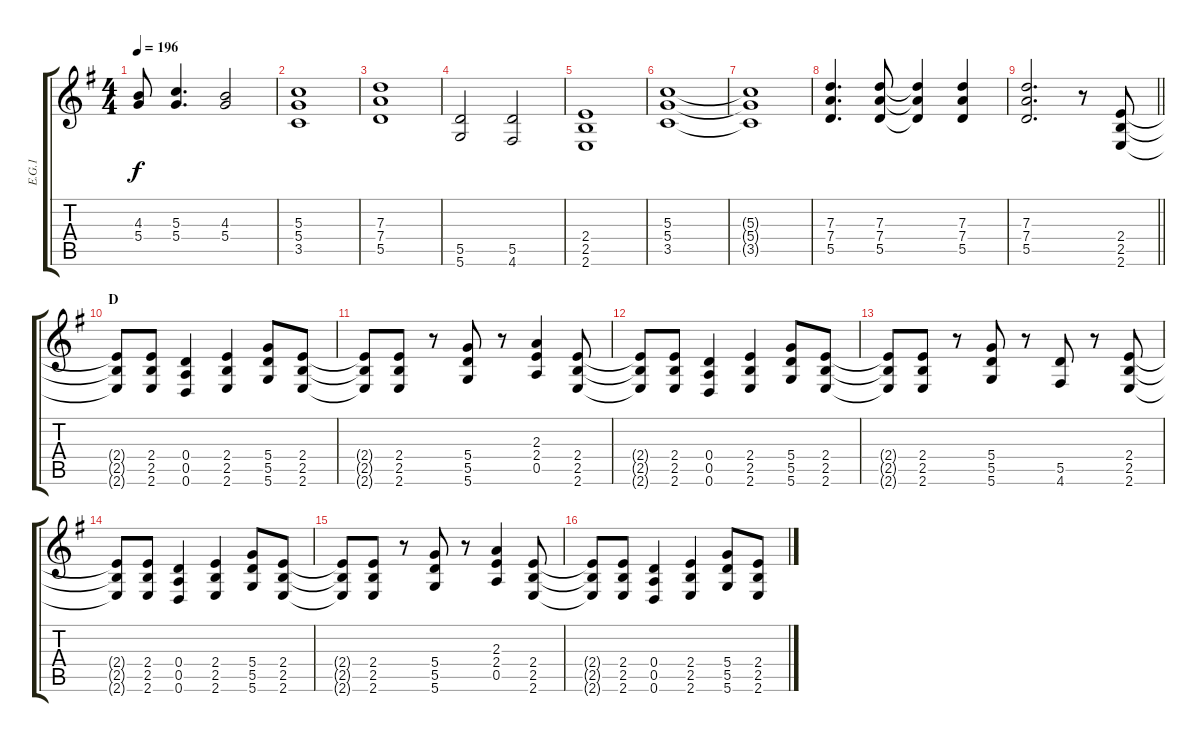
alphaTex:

\track ("E.G.1" "E.G.1") {instrument overdrivenguitar}
\staff {score tabs}
\tuning (E4 B3 G3 D3 A2 D2) {hide}
\ts (4 4)
\tempo 196
\clef g2
\ks g
(4.3 5.4).8{dy f} (5.3 5.4).4{d} (4.3 5.4).2 |
(5.3 5.4 3.5).1 |
(7.3 7.4 5.5).1 |
(5.5 5.6).2 (5.5 4.6).2 |
(2.4 2.5 2.6).1 |
(5.3 5.4 3.5).1 |
(5.3{t} 5.4{t} 3.5{t}).1 |
(7.3 7.4 5.5).4{d} (7.3 7.4 5.5).8 (7.3{t} 7.4{t} 5.5{t}).4 (7.3 7.4 5.5).4 |
\barLineRight lightlight
(7.3 7.4 5.5).2{d} r.8 (2.4 2.5 2.6).8{volume 14} |
\section ("" "D")
(2.4{t} 2.5{t} 2.6{t}).8 (2.4 2.5 2.6).8 (0.4 0.5 0.6).4 (2.4 2.5 2.6).4 (5.4 5.5 5.6).8 (2.4 2.5 2.6).8 |
(2.4{t} 2.5{t} 2.6{t}).8 (2.4 2.5 2.6).8 r.8 (5.4 5.5 5.6).8 r.8 (2.3 2.4 0.5).4 (2.4 2.5 2.6).8 |
(2.4{t} 2.5{t} 2.6{t}).8 (2.4 2.5 2.6).8 (0.4 0.5 0.6).4 (2.4 2.5 2.6).4 (5.4 5.5 5.6).8 (2.4 2.5 2.6).8 |
(2.4{t} 2.5{t} 2.6{t}).8 (2.4 2.5 2.6).8 r.8 (5.4 5.5 5.6).8 r.8 (5.5 4.6).8 r.8 (2.4 2.5 2.6).8 |
(2.4{t} 2.5{t} 2.6{t}).8 (2.4 2.5 2.6).8 (0.4 0.5 0.6).4 (2.4 2.5 2.6).4 (5.4 5.5 5.6).8 (2.4 2.5 2.6).8 |
(2.4{t} 2.5{t} 2.6{t}).8 (2.4 2.5 2.6).8 r.8 (5.4 5.5 5.6).8 r.8 (2.3 2.4 0.5).4 (2.4 2.5 2.6).8 |
(2.4{t} 2.5{t} 2.6{t}).8 (2.4 2.5 2.6).8 (0.4 0.5 0.6).4 (2.4 2.5 2.6).4 (5.4 5.5 5.6).8 (2.4 2.5 2.6).8
